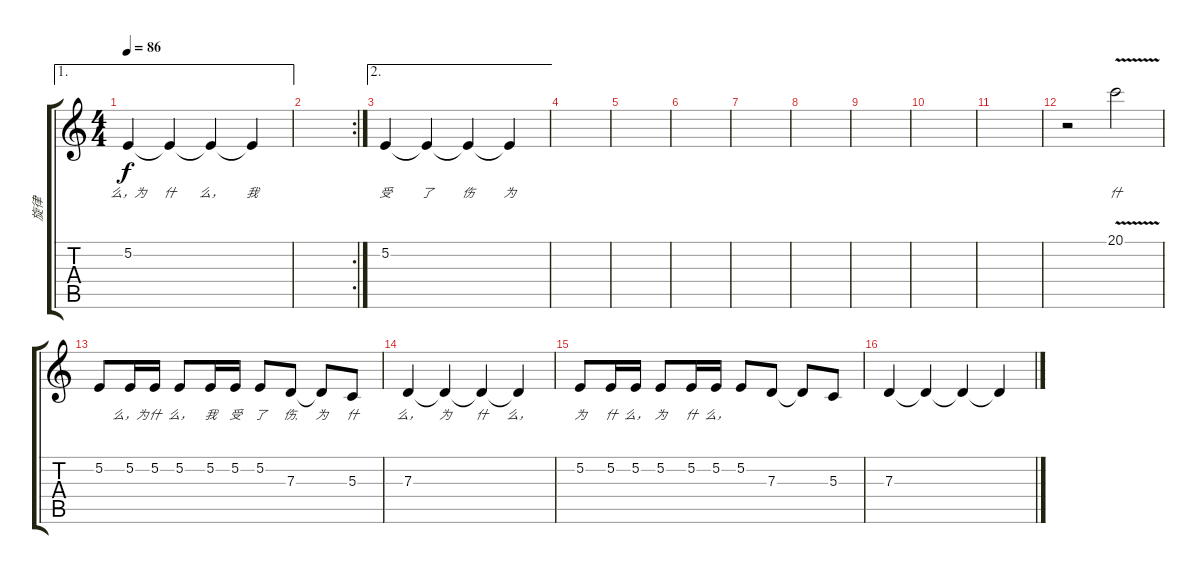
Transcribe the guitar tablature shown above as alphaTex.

\track ("旋律" "旋律") {instrument tangoaccordion}
\staff {score tabs}
\tuning (E4 B3 G3 D3 A2 E2) {hide}
\ae 1
\ts (4 4)
\tempo 86
\clef g2
\ks c
5.2.4{lyrics (0 "么，为") lyrics (1 "") lyrics (2 "") lyrics (3 "") lyrics (4 "") dy f} 5.2{t}.4{lyrics (0 "什") lyrics (1 "") lyrics (2 "") lyrics (3 "") lyrics (4 "")} 5.2{t}.4{lyrics (0 "么，") lyrics (1 "") lyrics (2 "") lyrics (3 "") lyrics (4 "")} 5.2{t}.4{lyrics (0 "我") lyrics (1 "") lyrics (2 "") lyrics (3 "") lyrics (4 "")} |
\rc 2
|
\ae 2
5.2.4{lyrics (0 "受") lyrics (1 "") lyrics (2 "") lyrics (3 "") lyrics (4 "")} 5.2{t}.4{lyrics (0 "了") lyrics (1 "") lyrics (2 "") lyrics (3 "") lyrics (4 "")} 5.2{t}.4{lyrics (0 "伤") lyrics (1 "") lyrics (2 "") lyrics (3 "") lyrics (4 "")} 5.2{t}.4{lyrics (0 "为") lyrics (1 "") lyrics (2 "") lyrics (3 "") lyrics (4 "")} |
|
|
|
|
|
|
|
|
r.2 20.1{v}.2{lyrics (0 "什") lyrics (1 "") lyrics (2 "") lyrics (3 "") lyrics (4 "")} |
5.2.8{lyrics (0 "") lyrics (1 "") lyrics (2 "") lyrics (3 "") lyrics (4 "")} 5.2.16{lyrics (0 "么，为") lyrics (1 "") lyrics (2 "") lyrics (3 "") lyrics (4 "")} 5.2.16{lyrics (0 "什") lyrics (1 "") lyrics (2 "") lyrics (3 "") lyrics (4 "")} 5.2.8{lyrics (0 "么，") lyrics (1 "") lyrics (2 "") lyrics (3 "") lyrics (4 "")} 5.2.16{lyrics (0 "我") lyrics (1 "") lyrics (2 "") lyrics (3 "") lyrics (4 "")} 5.2.16{lyrics (0 "受") lyrics (1 "") lyrics (2 "") lyrics (3 "") lyrics (4 "")} 5.2.8{lyrics (0 "了") lyrics (1 "") lyrics (2 "") lyrics (3 "") lyrics (4 "")} 7.3.8{lyrics (0 "伤,") lyrics (1 "") lyrics (2 "") lyrics (3 "") lyrics (4 "")} 7.3{t}.8{lyrics (0 "为") lyrics (1 "") lyrics (2 "") lyrics (3 "") lyrics (4 "")} 5.3.8{lyrics (0 "什") lyrics (1 "") lyrics (2 "") lyrics (3 "") lyrics (4 "")} |
7.3.4{lyrics (0 "么，") lyrics (1 "") lyrics (2 "") lyrics (3 "") lyrics (4 "")} 7.3{t}.4{lyrics (0 "为") lyrics (1 "") lyrics (2 "") lyrics (3 "") lyrics (4 "")} 7.3{t}.4{lyrics (0 "什") lyrics (1 "") lyrics (2 "") lyrics (3 "") lyrics (4 "")} 7.3{t}.4{lyrics (0 "么，") lyrics (1 "") lyrics (2 "") lyrics (3 "") lyrics (4 "")} |
5.2.8{lyrics (0 "为") lyrics (1 "") lyrics (2 "") lyrics (3 "") lyrics (4 "")} 5.2.16{lyrics (0 "什") lyrics (1 "") lyrics (2 "") lyrics (3 "") lyrics (4 "")} 5.2.16{lyrics (0 "么，") lyrics (1 "") lyrics (2 "") lyrics (3 "") lyrics (4 "")} 5.2.8{lyrics (0 "为") lyrics (1 "") lyrics (2 "") lyrics (3 "") lyrics (4 "")} 5.2.16{lyrics (0 "什") lyrics (1 "") lyrics (2 "") lyrics (3 "") lyrics (4 "")} 5.2.16{lyrics (0 "么，") lyrics (1 "") lyrics (2 "") lyrics (3 "") lyrics (4 "")} 5.2.8 7.3.8 7.3{t}.8 5.3.8 |
7.3.4 7.3{t}.4 7.3{t}.4 7.3{t}.4
